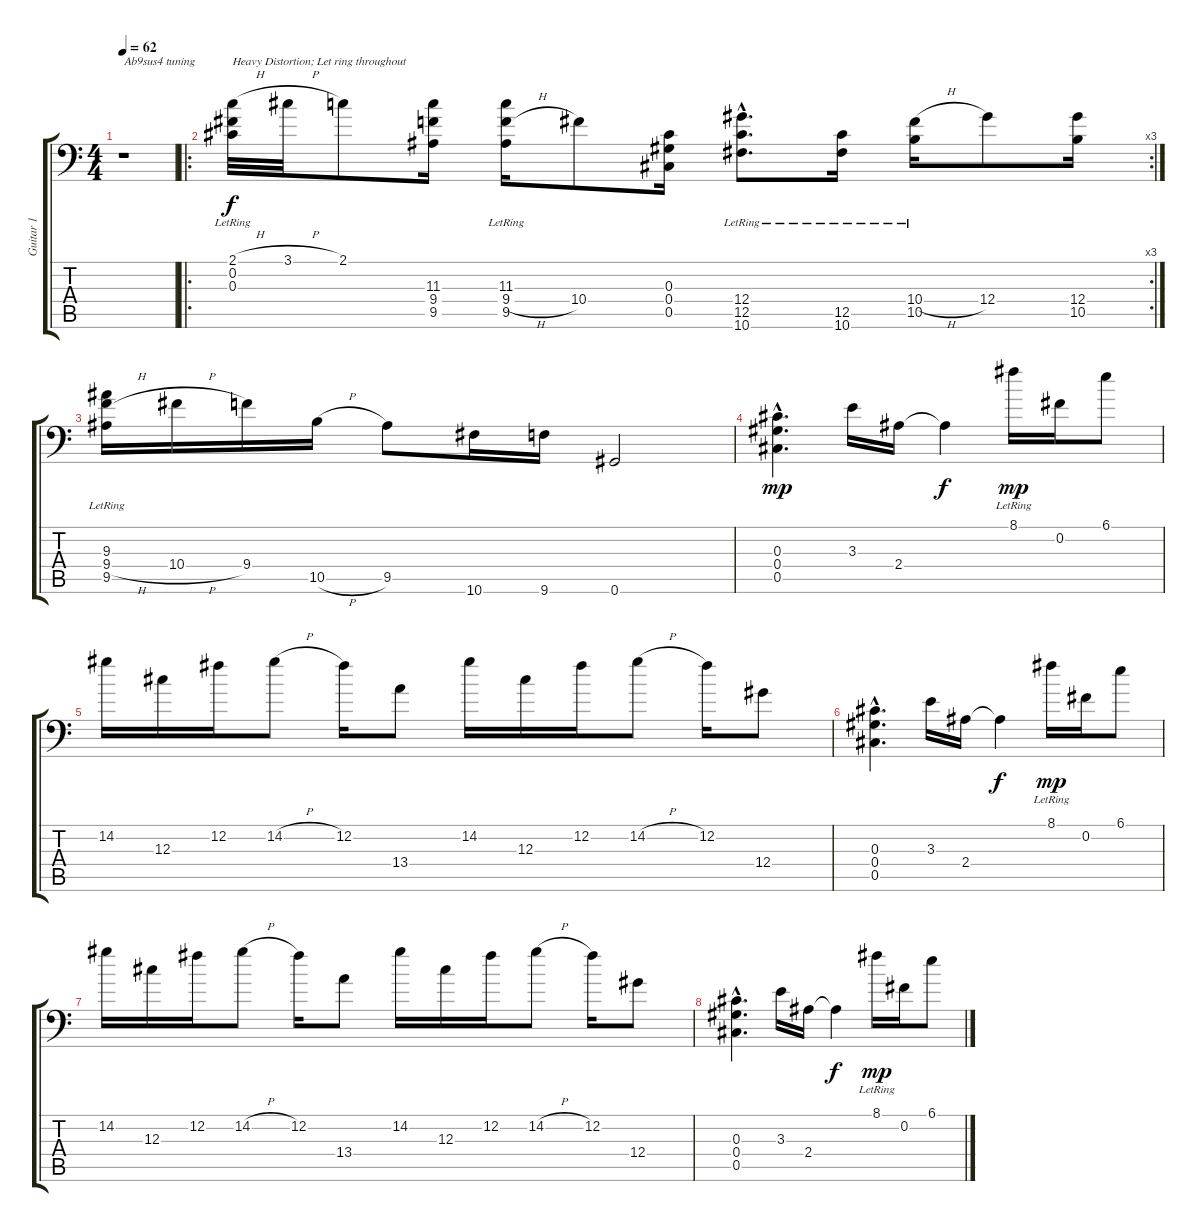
\track ("Guitar 1" "Guitar 1") {instrument overdrivenguitar}
\staff {score tabs}
\tuning (Bb3 Gb3 Db3 Ab2 Db2 Ab1) {hide}
\ts (4 4)
\tempo 62
\clef f4
\ks c
r.1{txt "Ab9sus4 tuning" dy f instrument overdrivenguitar} |
\ro
\rc 3
(2.1{h} 0.2{lr} 0.3{lr}).32{txt "Heavy Distortion; Let ring throughout"} 3.1{h}.32 2.1.8 (11.3 9.4 9.5).16 (11.3{lr} 9.4{h} 9.5{lr}).16 10.4.8 (0.3 0.4 0.5).16 (12.4{hac lr} 12.5{hac} 10.6{hac}).8{d} (12.5 10.6{lr}).16 (10.4{h} 10.5{lr}).16 12.4.8 (12.4 10.5).16 |
(9.3{lr} 9.4{h} 9.5{lr}).16 10.4{h}.16 9.4.16 10.5{h}.16 9.5.8 10.6.16 9.6.16 0.6.2 |
(0.3{hac} 0.4{hac} 0.5{hac}).4{d dy mp} 3.3.16 2.4.16 2.4{t}.4{dy f} 8.1{lr}.16{dy mp} 0.2.16 6.1.8 |
14.2.16 12.3.16 12.2.16 14.2{h}.8 12.2.16 13.4.8 14.2.16 12.3.16 12.2.16 14.2{h}.8 12.2.16 12.4.8 |
(0.3{hac} 0.4{hac} 0.5{hac}).4{d} 3.3.16 2.4.16 2.4{t}.4{dy f} 8.1{lr}.16{dy mp} 0.2.16 6.1.8 |
14.2.16 12.3.16 12.2.16 14.2{h}.8 12.2.16 13.4.8 14.2.16 12.3.16 12.2.16 14.2{h}.8 12.2.16 12.4.8 |
(0.3{hac} 0.4{hac} 0.5{hac}).4{d} 3.3.16 2.4.16 2.4{t}.4{dy f} 8.1{lr}.16{dy mp} 0.2.16 6.1.8
